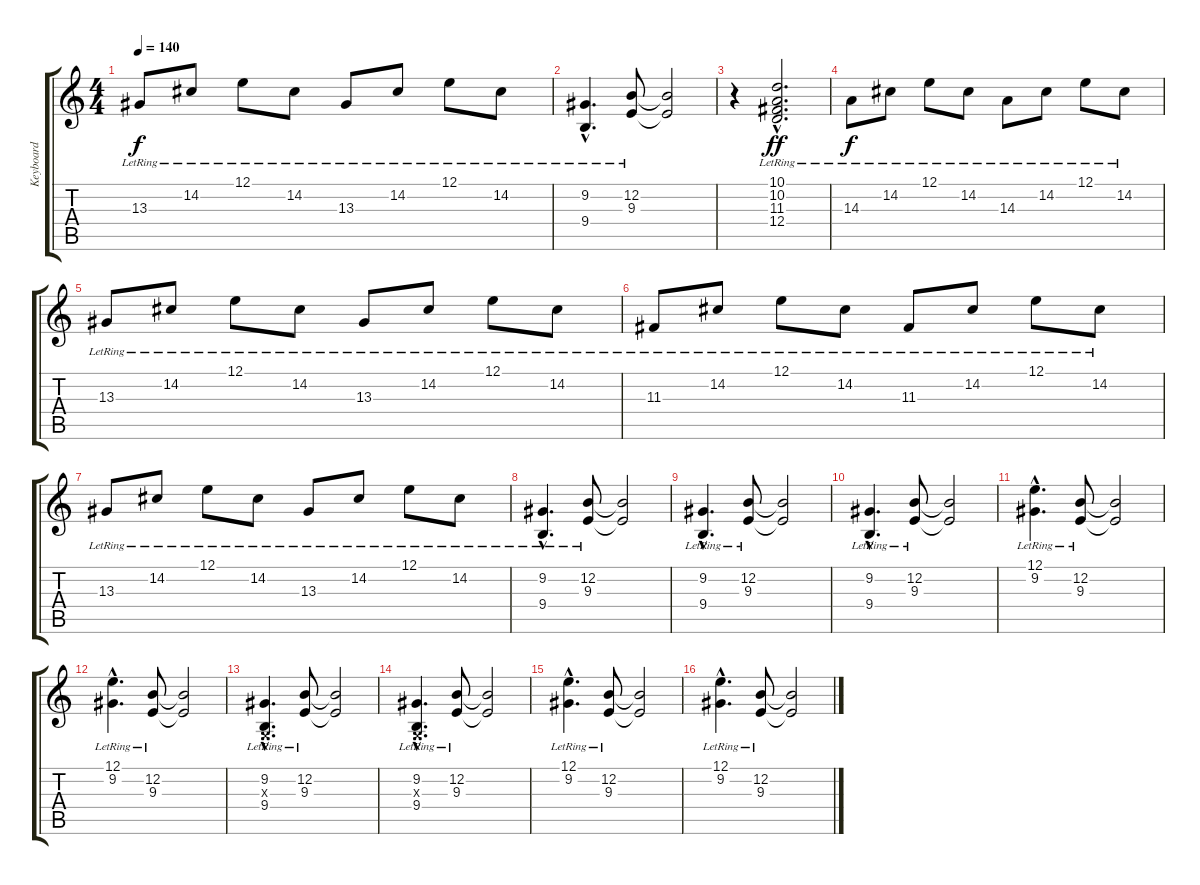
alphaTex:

\track ("Keyboard" "Keyboard") {instrument electricpiano2}
\staff {score tabs}
\tuning (E4 B3 G3 D3 A2 E2) {hide}
\ts (4 4)
\tempo 140
\clef g2
\ks c
13.3{lr}.8{dy f} 14.2{lr}.8 12.1{lr}.8 14.2{lr}.8 13.3{lr}.8 14.2{lr}.8 12.1{lr}.8 14.2{lr}.8 |
(9.2{hac lr} 9.4{hac lr}).4{d} (12.2{lr} 9.3{lr}).8 (12.2{t} 9.3{t}).2 |
r.4 (10.1{hac lr} 10.2{hac lr} 11.3{hac lr} 12.4{hac lr}).2{d dy ff} |
14.3{lr}.8{dy f} 14.2{lr}.8 12.1{lr}.8 14.2{lr}.8 14.3{lr}.8 14.2{lr}.8 12.1{lr}.8 14.2{lr}.8 |
13.3{lr}.8 14.2{lr}.8 12.1{lr}.8 14.2{lr}.8 13.3{lr}.8 14.2{lr}.8 12.1{lr}.8 14.2{lr}.8 |
11.3{lr}.8 14.2{lr}.8 12.1{lr}.8 14.2{lr}.8 11.3{lr}.8 14.2{lr}.8 12.1{lr}.8 14.2{lr}.8 |
13.3{lr}.8 14.2{lr}.8 12.1{lr}.8 14.2{lr}.8 13.3{lr}.8 14.2{lr}.8 12.1{lr}.8 14.2{lr}.8 |
(9.2{hac lr} 9.4{hac lr}).4{d} (12.2{lr} 9.3{lr}).8 (12.2{t} 9.3{t}).2 |
(9.2{hac lr} 9.4{hac lr}).4{d} (12.2{lr} 9.3{lr}).8 (12.2{t} 9.3{t}).2 |
(9.2{hac lr} 9.4{hac lr}).4{d} (12.2{lr} 9.3{lr}).8 (12.2{t} 9.3{t}).2 |
(12.1{hac lr} 9.2{hac lr}).4{d} (12.2{lr} 9.3{lr}).8 (12.2{t} 9.3{t}).2 |
(12.1{hac lr} 9.2{hac lr}).4{d} (12.2{lr} 9.3{lr}).8 (12.2{t} 9.3{t}).2 |
(9.2{hac lr} 0.3{hac x} 9.4{hac lr}).4{d} (12.2{lr} 9.3{lr}).8 (12.2{t} 9.3{t}).2 |
(9.2{hac lr} 0.3{hac x} 9.4{hac lr}).4{d} (12.2{lr} 9.3{lr}).8 (12.2{t} 9.3{t}).2 |
(12.1{hac lr} 9.2{hac lr}).4{d} (12.2{lr} 9.3{lr}).8 (12.2{t} 9.3{t}).2 |
(12.1{hac lr} 9.2{hac lr}).4{d} (12.2{lr} 9.3{lr}).8 (12.2{t} 9.3{t}).2
